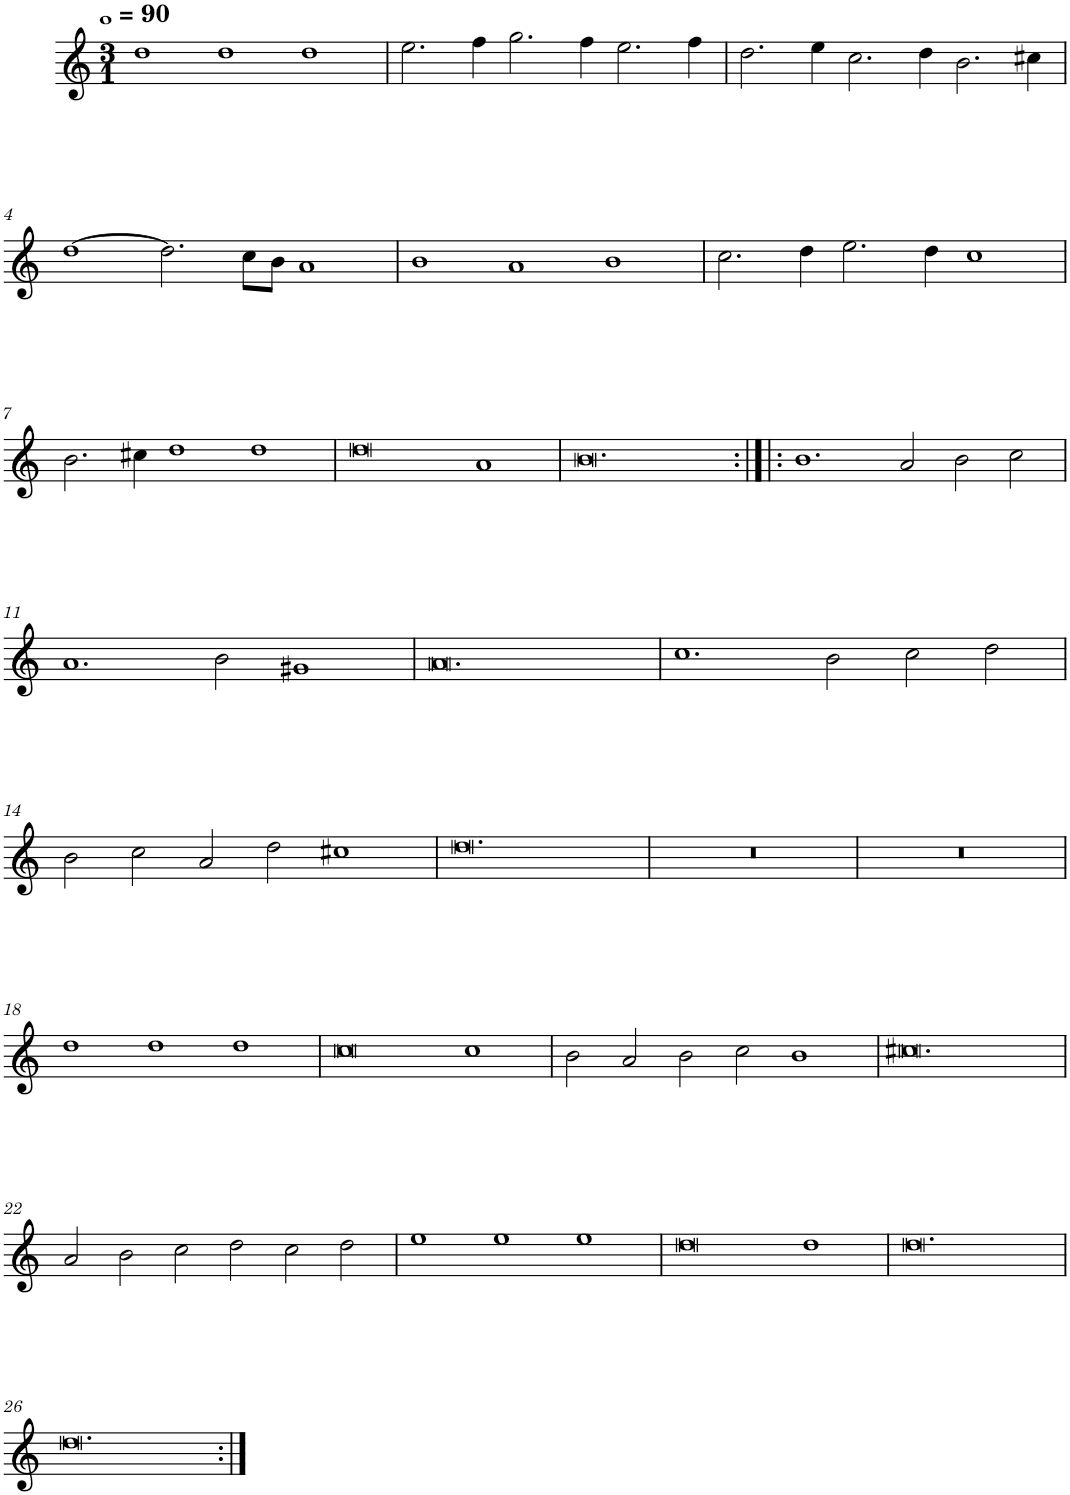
**kern
*part1
*staff1
*I"Quatre parties
*clefG2
*k[]
*M3/1
*MM360
=1
1dd
1dd
1dd
=2
2.ee\
4ff\
2.gg\
4ff\
2.ee\
4ff\
=3
2.dd\
4ee\
2.cc\
4dd\
2.b\
4cc#X\
!!LO:LB:g=z
=4
[1dd
2.dd\]
8cc\L
8b\J
1a
=5
1b
1a
1b
=6
2.cc\
4dd\
2.ee\
4dd\
1cc
!!LO:LB:g=z
=7
2.b\
4cc#X\
1dd
1dd
=8
0dd
1a
=9
0.b
=10:|!|:
1.b
2a/
2b\
2cc\
!!LO:LB:g=z
=11
1.a
2b\
1g#X
=12
0.a
=13
1.cc
2b\
2cc\
2dd\
!!LO:LB:g=z
=14
2b\
2cc\
2a/
2dd\
1cc#X
=15
0.dd
=16
0.r
=17
0.r
!!LO:LB:g=z
=18
1dd
1dd
1dd
=19
0cc
1cc
=20
2b\
2a/
2b\
2cc\
1b
=21
0.cc#X
!!LO:LB:g=z
=22
2a/
2b\
2cc\
2dd\
2cc\
2dd\
=23
1ee
1ee
1ee
=24
0dd
1dd
=25
0.dd
!!LO:LB:g=z
=26
0.dd
=:|!
*-
